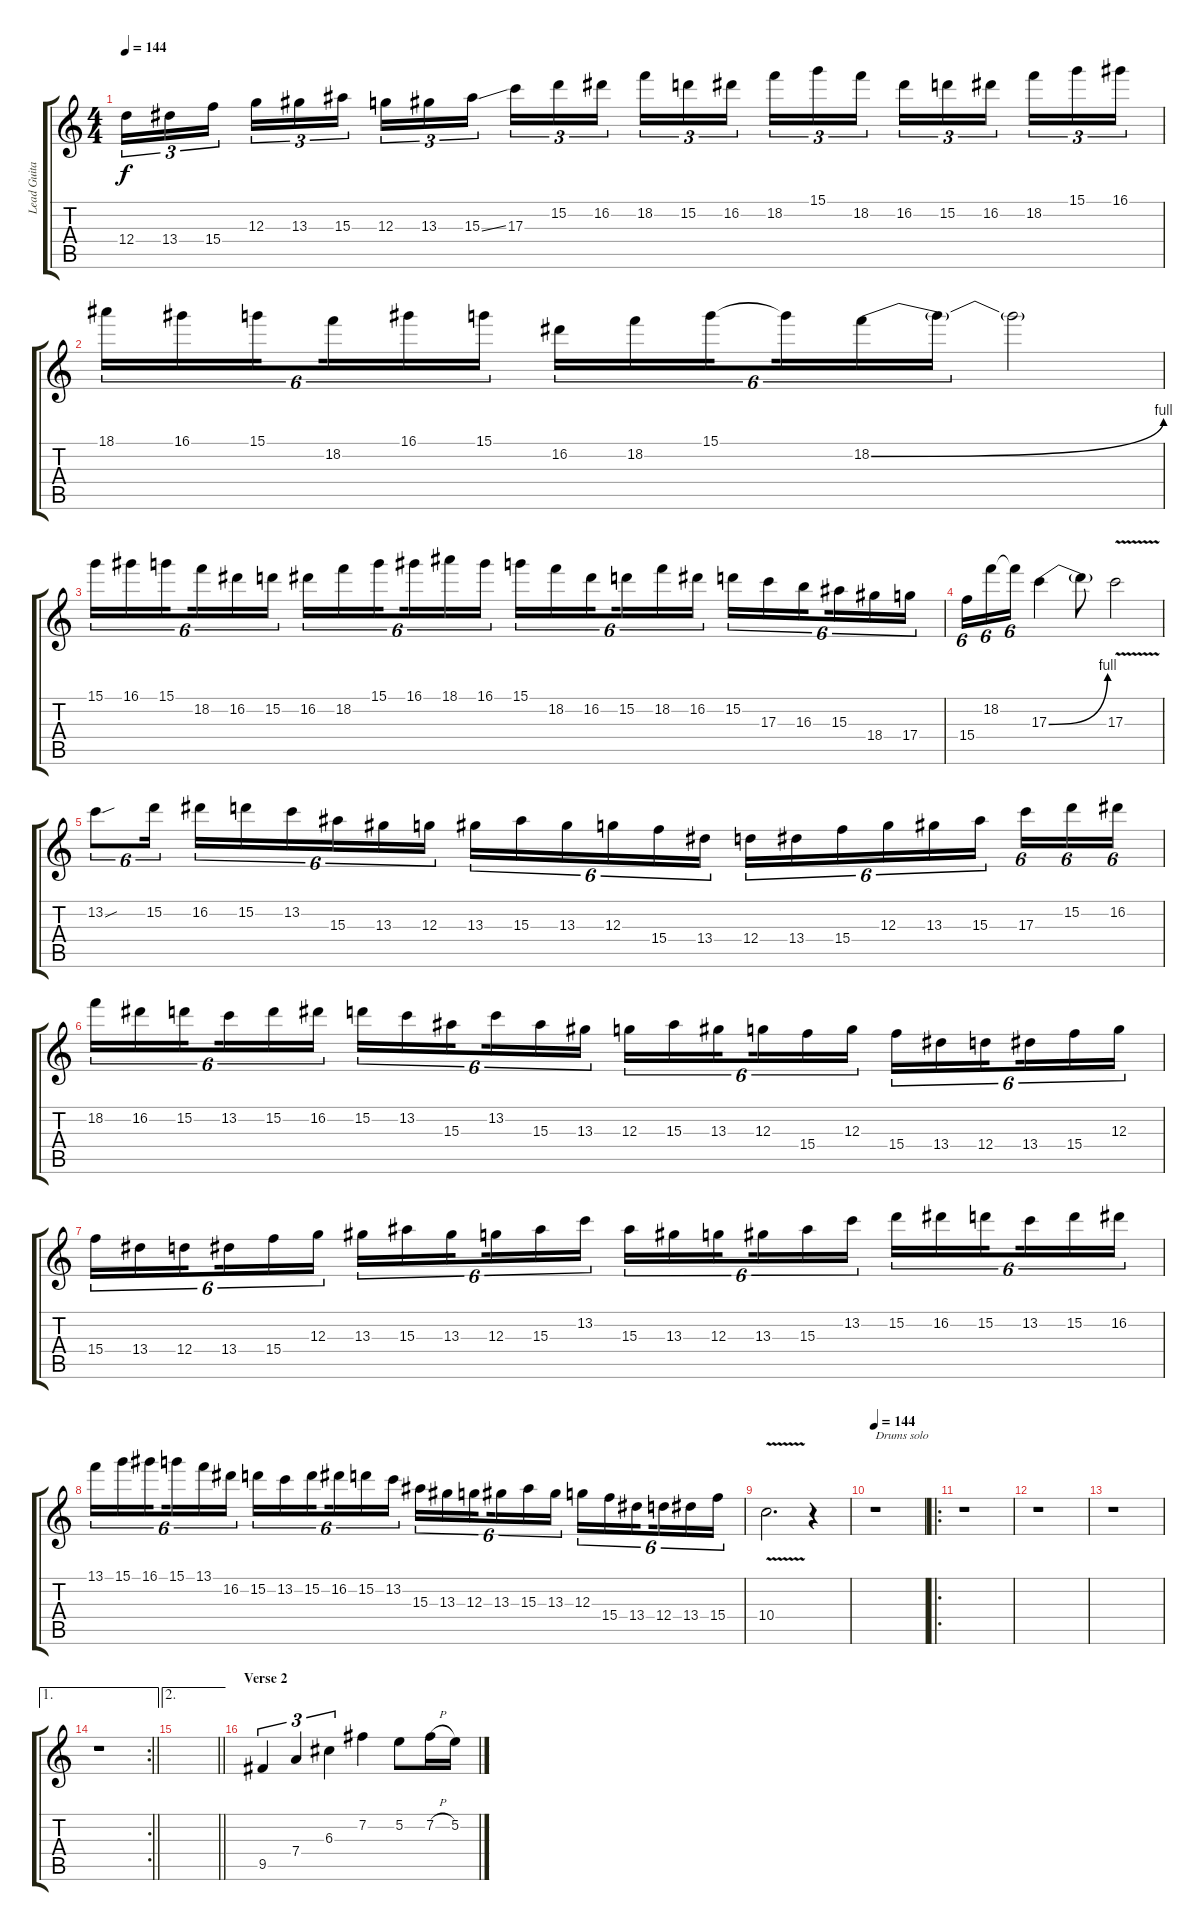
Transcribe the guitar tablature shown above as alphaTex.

\track ("Lead Guitar" "Lead Guita") {instrument distortionguitar}
\staff {score tabs}
\tuning (E4 B3 G3 D3 A2 E2) {hide}
\ts (4 4)
\tempo 144
\clef g2
\ks c
12.4.16{tu (3 2) dy f} 13.4.16{tu (3 2)} 15.4.16{tu (3 2) beam splitsecondary} 12.3.16{tu (3 2)} 13.3.16{tu (3 2)} 15.3.16{tu (3 2)} 12.3.16{tu (3 2)} 13.3.16{tu (3 2)} 15.3{ss}.16{tu (3 2) beam splitsecondary} 17.3.16{tu (3 2)} 15.2.16{tu (3 2)} 16.2.16{tu (3 2)} 18.2.16{tu (3 2)} 15.2.16{tu (3 2)} 16.2.16{tu (3 2) beam splitsecondary} 18.2.16{tu (3 2)} 15.1.16{tu (3 2)} 18.2.16{tu (3 2)} 16.2.16{tu (3 2)} 15.2.16{tu (3 2)} 16.2.16{tu (3 2) beam splitsecondary} 18.2.16{tu (3 2)} 15.1.16{tu (3 2)} 16.1.16{tu (3 2)} |
18.1.16{tu (6 4)} 16.1.16{tu (6 4)} 15.1.16{tu (6 4) beam splitsecondary} 18.2.16{tu (6 4)} 16.1.16{tu (6 4)} 15.1.16{tu (6 4)} 16.2.16{tu (6 4)} 18.2.16{tu (6 4)} 15.1.16{tu (6 4) beam splitsecondary} 15.1{t}.16{tu (6 4)} 18.2{be (bend 0 0 60 4)}.16{tu (6 4)} 18.2{t}.16{tu (6 4)} 18.2{t}.2 |
15.1.16{tu (6 4)} 16.1.16{tu (6 4)} 15.1.16{tu (6 4) beam splitsecondary} 18.2.16{tu (6 4)} 16.2.16{tu (6 4)} 15.2.16{tu (6 4)} 16.2.16{tu (6 4)} 18.2.16{tu (6 4)} 15.1.16{tu (6 4) beam splitsecondary} 16.1.16{tu (6 4)} 18.1.16{tu (6 4)} 16.1.16{tu (6 4)} 15.1.16{tu (6 4)} 18.2.16{tu (6 4)} 16.2.16{tu (6 4) beam splitsecondary} 15.2.16{tu (6 4)} 18.2.16{tu (6 4)} 16.2.16{tu (6 4)} 15.2.16{tu (6 4)} 17.3.16{tu (6 4)} 16.3.16{tu (6 4) beam splitsecondary} 15.3.16{tu (6 4)} 18.4.16{tu (6 4)} 17.4.16{tu (6 4)} |
15.4.16{tu (6 4)} 18.2.16{tu (6 4)} 18.2{t}.16{tu (6 4)} 17.3{be (bend 0 0 60 4)}.4 17.3{t}.8 17.3{v}.2 |
13.2{sou}.8{tu (6 4)} 15.2.16{tu (6 4) beam splitsecondary} 16.2.16{tu (6 4)} 15.2.16{tu (6 4)} 13.2.16{tu (6 4)} 15.3.16{tu (6 4)} 13.3.16{tu (6 4)} 12.3.16{tu (6 4) beam splitsecondary} 13.3.16{tu (6 4)} 15.3.16{tu (6 4)} 13.3.16{tu (6 4)} 12.3.16{tu (6 4)} 15.4.16{tu (6 4)} 13.4.16{tu (6 4) beam splitsecondary} 12.4.16{tu (6 4)} 13.4.16{tu (6 4)} 15.4.16{tu (6 4)} 12.3.16{tu (6 4)} 13.3.16{tu (6 4)} 15.3.16{tu (6 4) beam splitsecondary} 17.3.16{tu (6 4)} 15.2.16{tu (6 4)} 16.2.16{tu (6 4)} |
18.2.16{tu (6 4)} 16.2.16{tu (6 4)} 15.2.16{tu (6 4) beam splitsecondary} 13.2.16{tu (6 4)} 15.2.16{tu (6 4)} 16.2.16{tu (6 4)} 15.2.16{tu (6 4)} 13.2.16{tu (6 4)} 15.3.16{tu (6 4) beam splitsecondary} 13.2.16{tu (6 4)} 15.3.16{tu (6 4)} 13.3.16{tu (6 4)} 12.3.16{tu (6 4)} 15.3.16{tu (6 4)} 13.3.16{tu (6 4) beam splitsecondary} 12.3.16{tu (6 4)} 15.4.16{tu (6 4)} 12.3.16{tu (6 4)} 15.4.16{tu (6 4)} 13.4.16{tu (6 4)} 12.4.16{tu (6 4) beam splitsecondary} 13.4.16{tu (6 4)} 15.4.16{tu (6 4)} 12.3.16{tu (6 4)} |
15.4.16{tu (6 4)} 13.4.16{tu (6 4)} 12.4.16{tu (6 4) beam splitsecondary} 13.4.16{tu (6 4)} 15.4.16{tu (6 4)} 12.3.16{tu (6 4)} 13.3.16{tu (6 4)} 15.3.16{tu (6 4)} 13.3.16{tu (6 4) beam splitsecondary} 12.3.16{tu (6 4)} 15.3.16{tu (6 4)} 13.2.16{tu (6 4)} 15.3.16{tu (6 4)} 13.3.16{tu (6 4)} 12.3.16{tu (6 4) beam splitsecondary} 13.3.16{tu (6 4)} 15.3.16{tu (6 4)} 13.2.16{tu (6 4)} 15.2.16{tu (6 4)} 16.2.16{tu (6 4)} 15.2.16{tu (6 4) beam splitsecondary} 13.2.16{tu (6 4)} 15.2.16{tu (6 4)} 16.2.16{tu (6 4)} |
13.1.16{tu (6 4)} 15.1.16{tu (6 4)} 16.1.16{tu (6 4) beam splitsecondary} 15.1.16{tu (6 4)} 13.1.16{tu (6 4)} 16.2.16{tu (6 4)} 15.2.16{tu (6 4)} 13.2.16{tu (6 4)} 15.2.16{tu (6 4) beam splitsecondary} 16.2.16{tu (6 4)} 15.2.16{tu (6 4)} 13.2.16{tu (6 4)} 15.3.16{tu (6 4)} 13.3.16{tu (6 4)} 12.3.16{tu (6 4) beam splitsecondary} 13.3.16{tu (6 4)} 15.3.16{tu (6 4)} 13.3.16{tu (6 4)} 12.3.16{tu (6 4)} 15.4.16{tu (6 4)} 13.4.16{tu (6 4) beam splitsecondary} 12.4.16{tu (6 4)} 13.4.16{tu (6 4)} 15.4.16{tu (6 4)} |
10.4{v}.2{d} r.4 |
\tempo 144
r.1{txt "Drums solo"} |
\ro
r.1 |
r.1 |
r.1 |
\ae 1
\rc 2
\barLineRight lightlight
r.1 |
\ae 2
\barLineRight lightlight
|
\section ("" "Verse 2")
9.5.4{tu (3 2)} 7.4.4{tu (3 2)} 6.3.4{tu (3 2)} 7.2.4 5.2.8 7.2{h}.16 5.2{sl}.16
